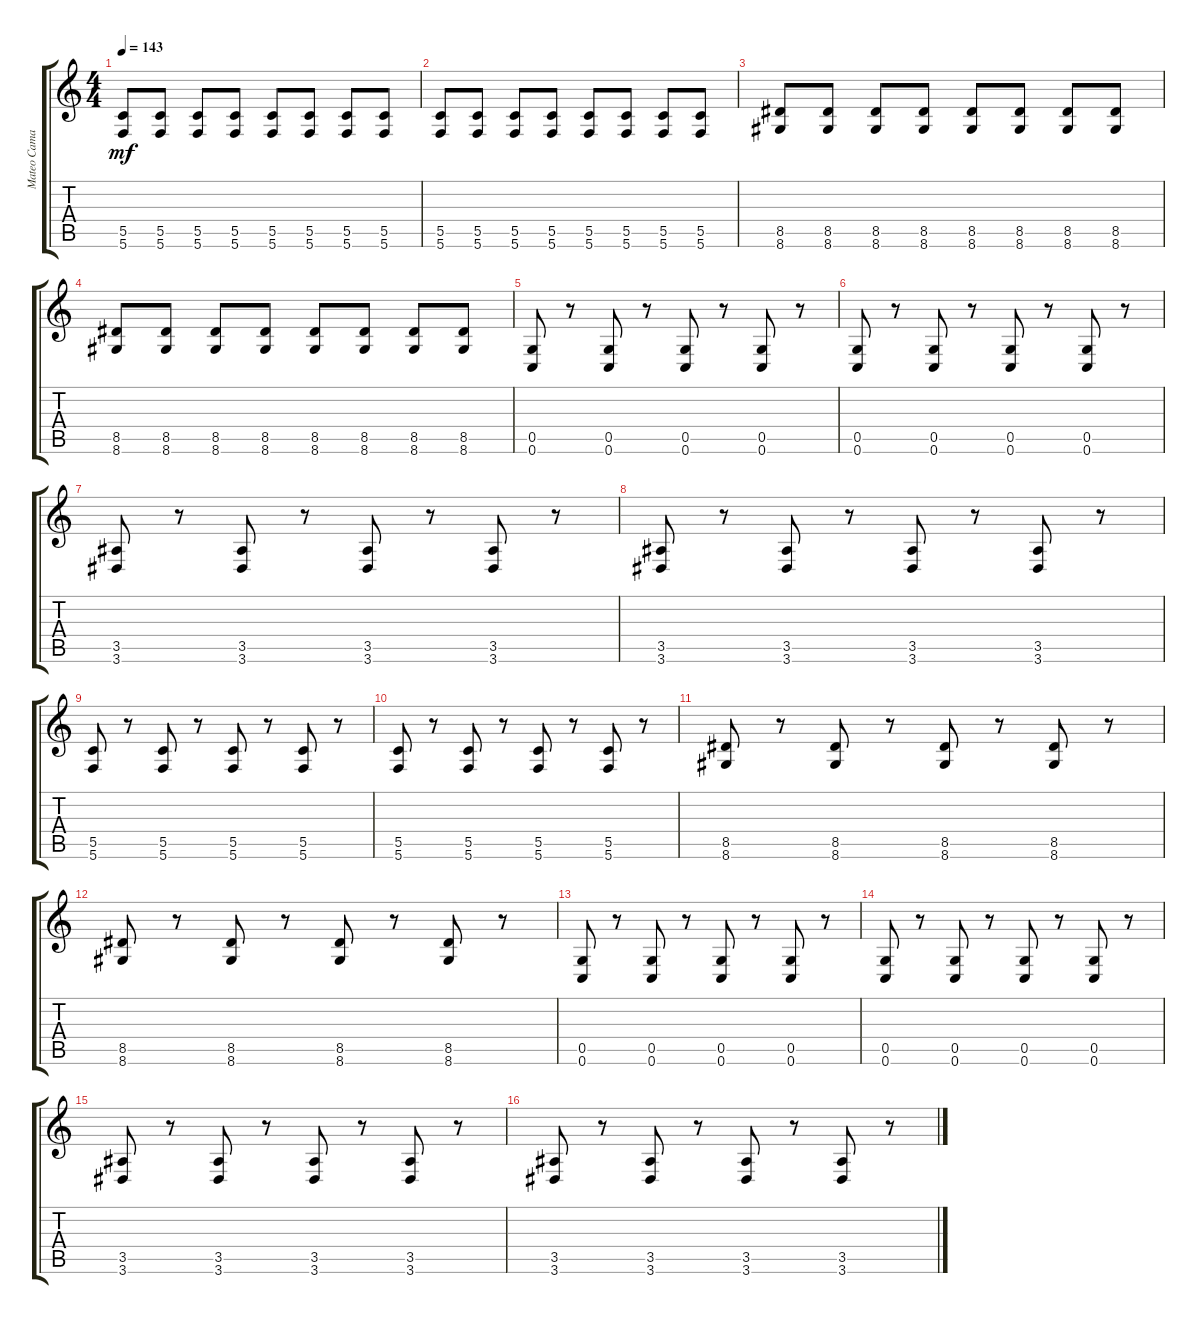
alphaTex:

\track ("Mateo Camargo" "Mateo Cama") {instrument distortionguitar}
\staff {score tabs}
\tuning (D4 A3 F3 C3 G2 C2) {hide}
\ts (4 4)
\tempo 143
\clef g2
\ks c
(5.5 5.6).8{dy mf} (5.5 5.6).8 (5.5 5.6).8 (5.5 5.6).8 (5.5 5.6).8 (5.5 5.6).8 (5.5 5.6).8 (5.5 5.6).8 |
(5.5 5.6).8 (5.5 5.6).8 (5.5 5.6).8 (5.5 5.6).8 (5.5 5.6).8 (5.5 5.6).8 (5.5 5.6).8 (5.5 5.6).8 |
(8.5 8.6).8 (8.5 8.6).8 (8.5 8.6).8 (8.5 8.6).8 (8.5 8.6).8 (8.5 8.6).8 (8.5 8.6).8 (8.5 8.6).8 |
(8.5 8.6).8 (8.5 8.6).8 (8.5 8.6).8 (8.5 8.6).8 (8.5 8.6).8 (8.5 8.6).8 (8.5 8.6).8 (8.5 8.6).8 |
(0.5 0.6).8 r.8 (0.5 0.6).8 r.8 (0.5 0.6).8 r.8 (0.5 0.6).8 r.8 |
(0.5 0.6).8 r.8 (0.5 0.6).8 r.8 (0.5 0.6).8 r.8 (0.5 0.6).8 r.8 |
(3.5 3.6).8 r.8 (3.5 3.6).8 r.8 (3.5 3.6).8 r.8 (3.5 3.6).8 r.8 |
(3.5 3.6).8 r.8 (3.5 3.6).8 r.8 (3.5 3.6).8 r.8 (3.5 3.6).8 r.8 |
(5.5 5.6).8 r.8 (5.5 5.6).8 r.8 (5.5 5.6).8 r.8 (5.5 5.6).8 r.8 |
(5.5 5.6).8 r.8 (5.5 5.6).8 r.8 (5.5 5.6).8 r.8 (5.5 5.6).8 r.8 |
(8.5 8.6).8 r.8 (8.5 8.6).8 r.8 (8.5 8.6).8 r.8 (8.5 8.6).8 r.8 |
(8.5 8.6).8 r.8 (8.5 8.6).8 r.8 (8.5 8.6).8 r.8 (8.5 8.6).8 r.8 |
(0.5 0.6).8 r.8 (0.5 0.6).8 r.8 (0.5 0.6).8 r.8 (0.5 0.6).8 r.8 |
(0.5 0.6).8 r.8 (0.5 0.6).8 r.8 (0.5 0.6).8 r.8 (0.5 0.6).8 r.8 |
(3.5 3.6).8 r.8 (3.5 3.6).8 r.8 (3.5 3.6).8 r.8 (3.5 3.6).8 r.8 |
(3.5 3.6).8 r.8 (3.5 3.6).8 r.8 (3.5 3.6).8 r.8 (3.5 3.6).8 r.8
